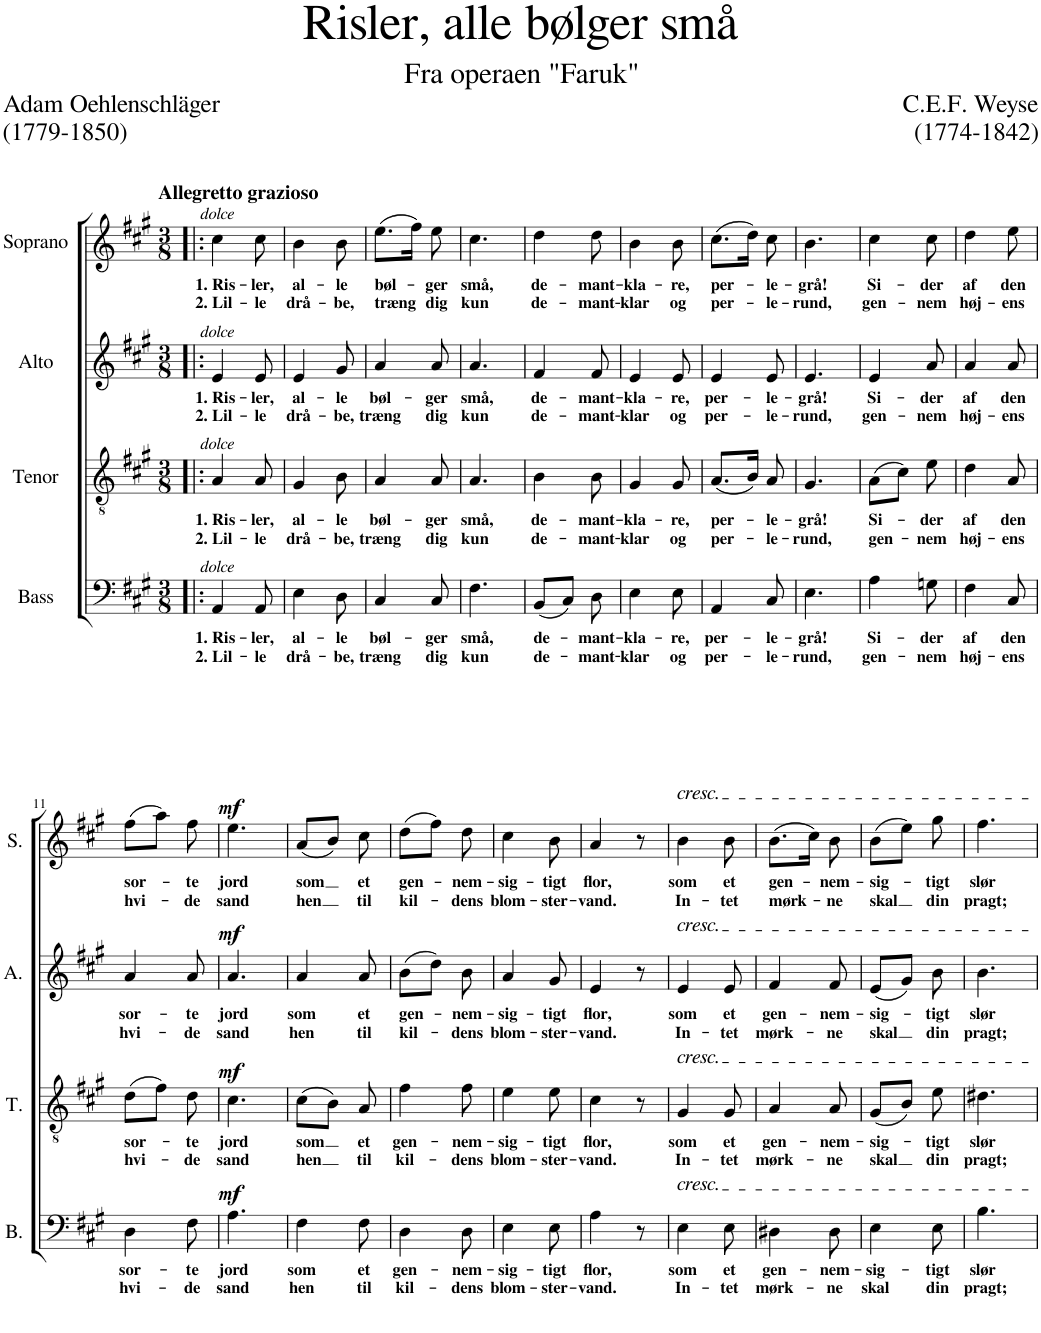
**kern	**text	**text	**dynam	**kern	**text	**text	**dynam	**kern	**text	**text	**dynam	**kern	**text	**text	**dynam
*part4	*part4	*part4	*part4	*part3	*part3	*part3	*part3	*part2	*part2	*part2	*part2	*part1	*part1	*part1	*part1
*staff4	*staff4	*staff4	*staff4	*staff3	*staff3	*staff3	*staff3	*staff2	*staff2	*staff2	*staff2	*staff1	*staff1	*staff1	*staff1
*I"Bass	*	*	*	*I"Tenor	*	*	*	*I"Alto	*	*	*	*I"Soprano	*	*	*
*I'B.	*	*	*	*I'T.	*	*	*	*I'A.	*	*	*	*I'S.	*	*	*
*clefF4	*	*	*	*clefGv2	*	*	*	*clefG2	*	*	*	*clefG2	*	*	*
*k[f#c#g#]	*	*	*	*k[f#c#g#]	*	*	*	*k[f#c#g#]	*	*	*	*k[f#c#g#]	*	*	*
*M3/8	*	*	*	*M3/8	*	*	*	*M3/8	*	*	*	*M3/8	*	*	*
=1!|:	=1!|:	=1!|:	=1!|:	=1!|:	=1!|:	=1!|:	=1!|:	=1!|:	=1!|:	=1!|:	=1!|:	=1!|:	=1!|:	=1!|:	=1!|:
!	!	!	!	!	!	!	!	!	!	!	!	!LO:TX:a:B:t=Allegretto grazioso	!	!	!
!	!LO:LY:b	!LO:LY:b	!LO:DY:a	!	!LO:LY:b	!LO:LY:b	!LO:DY:a	!	!LO:LY:b	!LO:LY:b	!LO:DY:a	!	!LO:LY:b	!LO:LY:b	!LO:DY:a
4AA/	1. Ris-	2. Lil-	other-dynamics	4A/	1. Ris-	2. Lil-	other-dynamics	4e/	1. Ris-	2. Lil-	other-dynamics	4cc#\	1. Ris-	2. Lil-	other-dynamics
!	!LO:LY:b	!LO:LY:b	!	!	!LO:LY:b	!LO:LY:b	!	!	!LO:LY:b	!LO:LY:b	!	!	!LO:LY:b	!LO:LY:b	!
8AA/	-ler,	-le	.	8A/	-ler,	-le	.	8e/	-ler,	-le	.	8cc#\	-ler,	-le	.
=2	=2	=2	=2	=2	=2	=2	=2	=2	=2	=2	=2	=2	=2	=2	=2
!	!LO:LY:b	!LO:LY:b	!	!	!LO:LY:b	!LO:LY:b	!	!	!LO:LY:b	!LO:LY:b	!	!	!LO:LY:b	!LO:LY:b	!
4E\	al-	drå-	.	4G#/	al-	drå-	.	4e/	al-	drå-	.	4b\	al-	drå-	.
!	!LO:LY:b	!LO:LY:b	!	!	!LO:LY:b	!LO:LY:b	!	!	!LO:LY:b	!LO:LY:b	!	!	!LO:LY:b	!LO:LY:b	!
8D\	-le	-be,	.	8B\	-le	-be,	.	8g#/	-le	-be,	.	8b\	-le	-be,	.
=3	=3	=3	=3	=3	=3	=3	=3	=3	=3	=3	=3	=3	=3	=3	=3
!	!LO:LY:b	!LO:LY:b	!	!	!LO:LY:b	!LO:LY:b	!	!	!LO:LY:b	!LO:LY:b	!	!	!LO:LY:b	!LO:LY:b	!
4C#/	bøl-	træng	.	4A/	bøl-	træng	.	4a/	bøl-	træng	.	(8.ee\L	bøl-	træng	.
.	.	.	.	.	.	.	.	.	.	.	.	16ff#\Jk)	.	.	.
!	!LO:LY:b	!LO:LY:b	!	!	!LO:LY:b	!LO:LY:b	!	!	!LO:LY:b	!LO:LY:b	!	!	!LO:LY:b	!LO:LY:b	!
8C#/	-ger	dig	.	8A/	-ger	dig	.	8a/	-ger	dig	.	8ee\	-ger	dig	.
=4	=4	=4	=4	=4	=4	=4	=4	=4	=4	=4	=4	=4	=4	=4	=4
!	!LO:LY:b	!LO:LY:b	!	!	!LO:LY:b	!LO:LY:b	!	!	!LO:LY:b	!LO:LY:b	!	!	!LO:LY:b	!LO:LY:b	!
4.F#\	små,	kun	.	4.A/	små,	kun	.	4.a/	små,	kun	.	4.cc#\	små,	kun	.
=5	=5	=5	=5	=5	=5	=5	=5	=5	=5	=5	=5	=5	=5	=5	=5
!	!LO:LY:b	!LO:LY:b	!	!	!LO:LY:b	!LO:LY:b	!	!	!LO:LY:b	!LO:LY:b	!	!	!LO:LY:b	!LO:LY:b	!
(8BB/L	de-	de-	.	4B\	de-	de-	.	4f#/	de-	de-	.	4dd\	de-	de-	.
8C#/J)	.	.	.	.	.	.	.	.	.	.	.	.	.	.	.
!	!LO:LY:b	!LO:LY:b	!	!	!LO:LY:b	!LO:LY:b	!	!	!LO:LY:b	!LO:LY:b	!	!	!LO:LY:b	!LO:LY:b	!
8D\	-mant-	-mant-	.	8B\	-mant-	-mant-	.	8f#/	-mant-	-mant-	.	8dd\	-mant-	-mant-	.
=6	=6	=6	=6	=6	=6	=6	=6	=6	=6	=6	=6	=6	=6	=6	=6
!	!LO:LY:b	!LO:LY:b	!	!	!LO:LY:b	!LO:LY:b	!	!	!LO:LY:b	!LO:LY:b	!	!	!LO:LY:b	!LO:LY:b	!
4E\	-kla-	-klar	.	4G#/	-kla-	-klar	.	4e/	-kla-	-klar	.	4b\	-kla-	-klar	.
!	!LO:LY:b	!LO:LY:b	!	!	!LO:LY:b	!LO:LY:b	!	!	!LO:LY:b	!LO:LY:b	!	!	!LO:LY:b	!LO:LY:b	!
8E\	-re,	og	.	8G#/	-re,	og	.	8e/	-re,	og	.	8b\	-re,	og	.
=7	=7	=7	=7	=7	=7	=7	=7	=7	=7	=7	=7	=7	=7	=7	=7
!	!LO:LY:b	!LO:LY:b	!	!	!LO:LY:b	!LO:LY:b	!	!	!LO:LY:b	!LO:LY:b	!	!	!LO:LY:b	!LO:LY:b	!
4AA/	per-	per-	.	(8.A/L	per-	per-	.	4e/	per-	per-	.	(8.cc#\L	per-	per-	.
.	.	.	.	16B/Jk)	.	.	.	.	.	.	.	16dd\Jk)	.	.	.
!	!LO:LY:b	!LO:LY:b	!	!	!LO:LY:b	!LO:LY:b	!	!	!LO:LY:b	!LO:LY:b	!	!	!LO:LY:b	!LO:LY:b	!
8C#/	-le-	-le-	.	8A/	-le-	-le-	.	8e/	-le-	-le-	.	8cc#\	-le-	-le-	.
=8	=8	=8	=8	=8	=8	=8	=8	=8	=8	=8	=8	=8	=8	=8	=8
!	!LO:LY:b	!LO:LY:b	!	!	!LO:LY:b	!LO:LY:b	!	!	!LO:LY:b	!LO:LY:b	!	!	!LO:LY:b	!LO:LY:b	!
4.E\	-grå!	-rund,	.	4.G#/	-grå!	-rund,	.	4.e/	-grå!	-rund,	.	4.b\	-grå!	-rund,	.
=9	=9	=9	=9	=9	=9	=9	=9	=9	=9	=9	=9	=9	=9	=9	=9
!	!LO:LY:b	!LO:LY:b	!	!	!LO:LY:b	!LO:LY:b	!	!	!LO:LY:b	!LO:LY:b	!	!	!LO:LY:b	!LO:LY:b	!
4A\	Si-	gen-	.	(8A\L	Si-	gen-	.	4e/	Si-	gen-	.	4cc#\	Si-	gen-	.
.	.	.	.	8c#\J)	.	.	.	.	.	.	.	.	.	.	.
!	!LO:LY:b	!LO:LY:b	!	!	!LO:LY:b	!LO:LY:b	!	!	!LO:LY:b	!LO:LY:b	!	!	!LO:LY:b	!LO:LY:b	!
8Gn\	-der	-nem	.	8e\	-der	-nem	.	8a/	-der	-nem	.	8cc#\	-der	-nem	.
=10	=10	=10	=10	=10	=10	=10	=10	=10	=10	=10	=10	=10	=10	=10	=10
!	!LO:LY:b	!LO:LY:b	!	!	!LO:LY:b	!LO:LY:b	!	!	!LO:LY:b	!LO:LY:b	!	!	!LO:LY:b	!LO:LY:b	!
4F#\	af	høj-	.	4d\	af	høj-	.	4a/	af	høj-	.	4dd\	af	høj-	.
!	!LO:LY:b	!LO:LY:b	!	!	!LO:LY:b	!LO:LY:b	!	!	!LO:LY:b	!LO:LY:b	!	!	!LO:LY:b	!LO:LY:b	!
8C#/	den	-ens	.	8A/	den	-ens	.	8a/	den	-ens	.	8ee\	den	-ens	.
!!LO:LB:g=z
=11	=11	=11	=11	=11	=11	=11	=11	=11	=11	=11	=11	=11	=11	=11	=11
!	!LO:LY:b	!LO:LY:b	!	!	!LO:LY:b	!LO:LY:b	!	!	!LO:LY:b	!LO:LY:b	!	!	!LO:LY:b	!LO:LY:b	!
4D\	sor-	hvi-	.	(8d\L	sor-	hvi-	.	4a/	sor-	hvi-	.	(8ff#\L	sor-	hvi-	.
.	.	.	.	8f#\J)	.	.	.	.	.	.	.	8aa\J)	.	.	.
!	!LO:LY:b	!LO:LY:b	!	!	!LO:LY:b	!LO:LY:b	!	!	!LO:LY:b	!LO:LY:b	!	!	!LO:LY:b	!LO:LY:b	!
8F#\	-te	-de	.	8d\	-te	-de	.	8a/	-te	-de	.	8ff#\	-te	-de	.
=12	=12	=12	=12	=12	=12	=12	=12	=12	=12	=12	=12	=12	=12	=12	=12
!	!LO:LY:b	!LO:LY:b	!LO:DY:a	!	!LO:LY:b	!LO:LY:b	!LO:DY:a	!	!LO:LY:b	!LO:LY:b	!LO:DY:a	!	!LO:LY:b	!LO:LY:b	!LO:DY:a
4.A\	jord	sand	mf	4.c#\	jord	sand	mf	4.a/	jord	sand	mf	4.ee\	jord	sand	mf
=13	=13	=13	=13	=13	=13	=13	=13	=13	=13	=13	=13	=13	=13	=13	=13
!	!LO:LY:b	!LO:LY:b	!	!	!LO:LY:b	!LO:LY:b	!	!	!LO:LY:b	!LO:LY:b	!	!	!LO:LY:b	!LO:LY:b	!
4F#\	som	hen	.	(8c#\L	som	hen	.	4a/	som	hen	.	(8a/L	som	hen	.
.	.	.	.	8B\J)	.	.	.	.	.	.	.	8b/J)	.	.	.
!	!LO:LY:b	!LO:LY:b	!	!	!LO:LY:b	!LO:LY:b	!	!	!LO:LY:b	!LO:LY:b	!	!	!LO:LY:b	!LO:LY:b	!
8F#\	et	til	.	8A/	et	til	.	8a/	et	til	.	8cc#\	et	til	.
=14	=14	=14	=14	=14	=14	=14	=14	=14	=14	=14	=14	=14	=14	=14	=14
!	!LO:LY:b	!LO:LY:b	!	!	!LO:LY:b	!LO:LY:b	!	!	!LO:LY:b	!LO:LY:b	!	!	!LO:LY:b	!LO:LY:b	!
4D\	gen-	kil-	.	4f#\	gen-	kil-	.	(8b\L	gen-	kil-	.	(8dd\L	gen-	kil-	.
.	.	.	.	.	.	.	.	8dd\J)	.	.	.	8ff#\J)	.	.	.
!	!LO:LY:b	!LO:LY:b	!	!	!LO:LY:b	!LO:LY:b	!	!	!LO:LY:b	!LO:LY:b	!	!	!LO:LY:b	!LO:LY:b	!
8D\	-nem-	-dens	.	8f#\	-nem-	-dens	.	8b\	-nem-	-dens	.	8dd\	-nem-	-dens	.
=15	=15	=15	=15	=15	=15	=15	=15	=15	=15	=15	=15	=15	=15	=15	=15
!	!LO:LY:b	!LO:LY:b	!	!	!LO:LY:b	!LO:LY:b	!	!	!LO:LY:b	!LO:LY:b	!	!	!LO:LY:b	!LO:LY:b	!
4E\	-sig-	blom-	.	4e\	-sig-	blom-	.	4a/	-sig-	blom-	.	4cc#\	-sig-	blom-	.
!	!LO:LY:b	!LO:LY:b	!	!	!LO:LY:b	!LO:LY:b	!	!	!LO:LY:b	!LO:LY:b	!	!	!LO:LY:b	!LO:LY:b	!
8E\	-tigt	-ster-	.	8e\	-tigt	-ster-	.	8g#/	-tigt	-ster-	.	8b\	-tigt	-ster-	.
=16	=16	=16	=16	=16	=16	=16	=16	=16	=16	=16	=16	=16	=16	=16	=16
!	!LO:LY:b	!LO:LY:b	!	!	!LO:LY:b	!LO:LY:b	!	!	!LO:LY:b	!LO:LY:b	!	!	!LO:LY:b	!LO:LY:b	!
4A\	flor,	-vand.	.	4c#\	flor,	-vand.	.	4e/	flor,	-vand.	.	4a/	flor,	-vand.	.
8r	.	.	.	8r	.	.	.	8r	.	.	.	8r	.	.	.
=17	=17	=17	=17	=17	=17	=17	=17	=17	=17	=17	=17	=17	=17	=17	=17
!	!	!	!	!	!	!	!	!	!	!	!	!LO:TX:a:i:t=cresc.	!	!	!
!	!	!	!	!	!	!	!	!LO:TX:a:i:t=cresc.	!	!	!	!	!	!	!
!	!	!	!	!LO:TX:a:i:t=cresc.	!	!	!	!	!	!	!	!	!	!	!
!LO:TX:a:i:t=cresc.	!	!	!	!	!	!	!	!	!	!	!	!	!	!	!
!	!LO:LY:b	!LO:LY:b	!	!	!LO:LY:b	!LO:LY:b	!	!	!LO:LY:b	!LO:LY:b	!	!	!LO:LY:b	!LO:LY:b	!
4E\	som	In-	.	4G#/	som	In-	.	4e/	som	In-	.	4b\	som	In-	.
!	!LO:LY:b	!LO:LY:b	!	!	!LO:LY:b	!LO:LY:b	!	!	!LO:LY:b	!LO:LY:b	!	!	!LO:LY:b	!LO:LY:b	!
8E\	et	-tet	.	8G#/	et	-tet	.	8e/	et	-tet	.	8b\	et	-tet	.
=18	=18	=18	=18	=18	=18	=18	=18	=18	=18	=18	=18	=18	=18	=18	=18
!	!LO:LY:b	!LO:LY:b	!	!	!LO:LY:b	!LO:LY:b	!	!	!LO:LY:b	!LO:LY:b	!	!	!LO:LY:b	!LO:LY:b	!
4D#X\	gen-	mørk-	.	4A/	gen-	mørk-	.	4f#/	gen-	mørk-	.	(8.b\L	gen-	mørk-	.
.	.	.	.	.	.	.	.	.	.	.	.	16cc#\Jk)	.	.	.
!	!LO:LY:b	!LO:LY:b	!	!	!LO:LY:b	!LO:LY:b	!	!	!LO:LY:b	!LO:LY:b	!	!	!LO:LY:b	!LO:LY:b	!
8D#\	-nem-	-ne	.	8A/	-nem-	-ne	.	8f#/	-nem-	-ne	.	8b\	-nem-	-ne	.
=19	=19	=19	=19	=19	=19	=19	=19	=19	=19	=19	=19	=19	=19	=19	=19
!	!LO:LY:b	!LO:LY:b	!	!	!LO:LY:b	!LO:LY:b	!	!	!LO:LY:b	!LO:LY:b	!	!	!LO:LY:b	!LO:LY:b	!
4E\	-sig-	skal	.	(8G#/L	-sig-	skal	.	(8e/L	-sig-	skal	.	(8b\L	-sig-	skal	.
.	.	.	.	8B/J)	.	.	.	8g#/J)	.	.	.	8ee\J)	.	.	.
!	!LO:LY:b	!LO:LY:b	!	!	!LO:LY:b	!LO:LY:b	!	!	!LO:LY:b	!LO:LY:b	!	!	!LO:LY:b	!LO:LY:b	!
8E\	-tigt	din	.	8e\	-tigt	din	.	8b\	-tigt	din	.	8gg#\	-tigt	din	.
=20	=20	=20	=20	=20	=20	=20	=20	=20	=20	=20	=20	=20	=20	=20	=20
!	!LO:LY:b	!LO:LY:b	!	!	!LO:LY:b	!LO:LY:b	!	!	!LO:LY:b	!LO:LY:b	!	!	!LO:LY:b	!LO:LY:b	!
4.B\	slør	pragt;	.	4.d#X\	slør	pragt;	.	4.b\	slør	pragt;	.	4.ff#\	slør	pragt;	.
=	=	=	=	=	=	=	=	=	=	=	=	=	=	=	=
*-	*-	*-	*-	*-	*-	*-	*-	*-	*-	*-	*-	*-	*-	*-	*-
